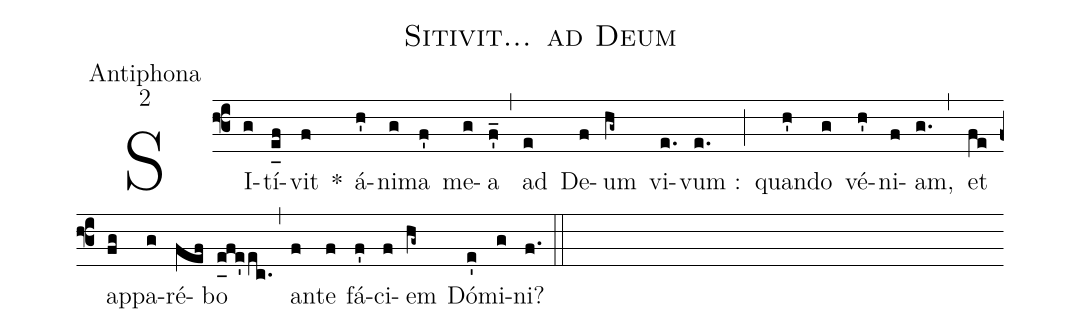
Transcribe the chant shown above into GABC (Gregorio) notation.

name:Sitivit... ad Deum;
office-part:Antiphona;
mode:2;
%%
(f3) SI(g)tí(e_[uh:l]f)vit(f) *() á(h')ni(g)ma(f') me(g)a(f'_) (,) ad(e) De(f)um(hg~) vi(e.)vum :(e.) (;) quan(h')do(g) vé(h')ni(f)am,(g.) (,) et(fe) ap(fg)pa(g)ré(fef)bo(e_[uh:l]fe'ec.) (,) an(f)te(f) fá(f')ci(f)em(hg~) Dó(e')mi(g)ni?(f.) (::)
